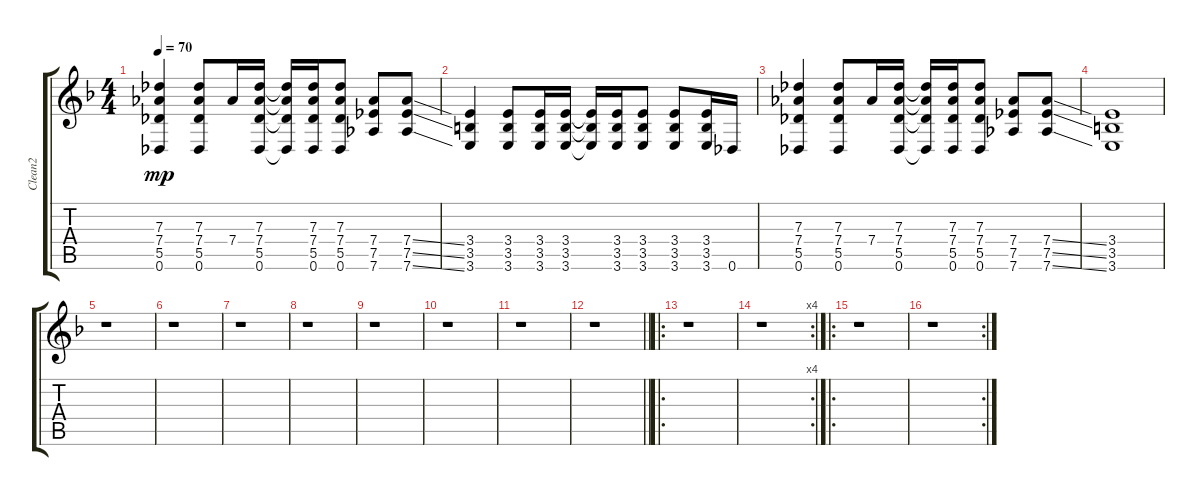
\track ("Clean2" "Clean2") {instrument electricguitarclean}
\staff {score tabs}
\tuning (Eb4 Bb3 Gb3 Db3 Ab2 Db2) {hide}
\ts (4 4)
\tempo 70
\clef g2
\ks f
(7.3 7.4 5.5 0.6).4{dy mp instrument electricguitarclean} (7.3 7.4 5.5 0.6).8 7.4.16 (7.3 7.4 5.5 0.6).16 (7.3{t} 7.4{t} 5.5{t} 0.6{t}).16 (7.3 7.4 5.5 0.6).16 (7.3 7.4 5.5 0.6).8 (7.4 7.5 7.6).8 (7.4{ss} 7.5{ss} 7.6{ss}).8 |
(3.4 3.5 3.6).4 (3.4 3.5 3.6).8 (3.4 3.5 3.6).16 (3.4 3.5 3.6).16 (3.4{t} 3.5{t} 3.6{t}).16 (3.4 3.5 3.6).16 (3.4 3.5 3.6).8 (3.4 3.5 3.6).8 (3.4 3.5 3.6).16 0.6.16 |
(7.3 7.4 5.5 0.6).4 (7.3 7.4 5.5 0.6).8 7.4.16 (7.3 7.4 5.5 0.6).16 (7.3{t} 7.4{t} 5.5{t} 0.6{t}).16 (7.3 7.4 5.5 0.6).16 (7.3 7.4 5.5 0.6).8 (7.4 7.5 7.6).8 (7.4{ss} 7.5{ss} 7.6{ss}).8 |
(3.4 3.5 3.6).1 |
r.1 |
r.1 |
r.1 |
r.1 |
r.1 |
r.1 |
r.1 |
\barLineRight lightlight
r.1 |
\ro
r.1 |
\rc 4
r.1 |
\ro
r.1 |
\rc 2
r.1
